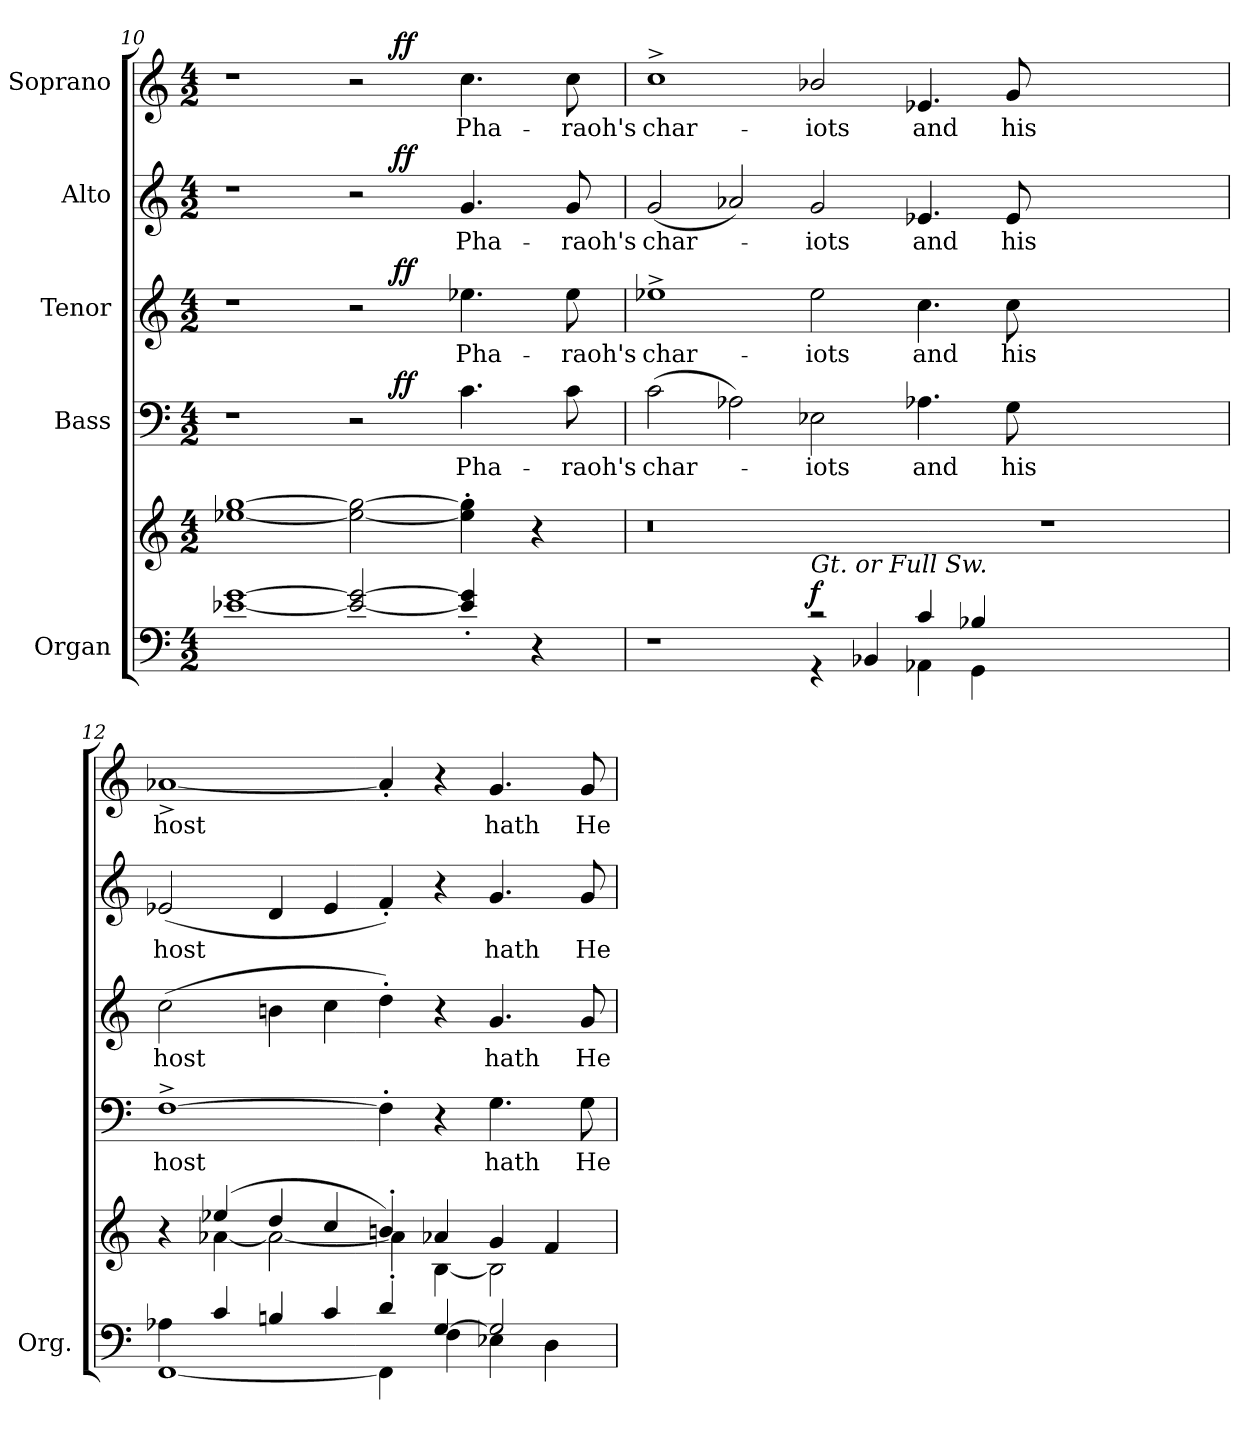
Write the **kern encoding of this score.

**kern	**kern	**dynam	**kern	**text	**dynam	**kern	**text	**dynam	**kern	**text	**dynam	**kern	**text	**dynam
*part5	*part5	*part5	*part4	*part4	*part4	*part3	*part3	*part3	*part2	*part2	*part2	*part1	*part1	*part1
*staff6	*staff5	*staff5/6	*staff4	*staff4	*staff4	*staff3	*staff3	*staff3	*staff2	*staff2	*staff2	*staff1	*staff1	*staff1
*I"Organ	*	*	*I"Bass	*	*	*I"Tenor	*	*	*I"Alto	*	*	*I"Soprano	*	*
*I'Org.	*	*	*	*	*	*	*	*	*	*	*	*	*	*
*clefF4	*clefG2	*	*clefF4	*	*	*clefG2	*	*	*clefG2	*	*	*clefG2	*	*
*	*	*	*	*	*	*ITrd7c12	*	*	*	*	*	*	*	*
*k[]	*k[]	*	*k[]	*	*	*k[]	*	*	*k[]	*	*	*k[]	*	*
*C:	*C:	*	*C:	*	*	*C:	*	*	*C:	*	*	*C:	*	*
*M4/2	*M4/2	*	*M4/2	*	*	*M4/2	*	*	*M4/2	*	*	*M4/2	*	*
=10	=10	=10	=10	=10	=10	=10	=10	=10	=10	=10	=10	=10	=10	=10
*	*	*	*^	*	*	*^	*	*	*^	*	*	*^	*	*
[1e-Xi [1gi	[1ee-Xi [1ggi	.	1r	1ryy	.	.	1r	1ryy	.	.	1r	1ryy	.	.	1r	1ryy	.	.
2e-i/_ 2gi_	2ee-i\_ 2ggi_	.	2r	8ryy	.	.	2r	8ryy	.	.	2r	8ryy	.	.	2r	8ryy	.	.
.	.	.	.	128...ryy	.	.	.	128...ryy	.	.	.	128...ryy	.	.	.	128...ryy	.	.
.	.	.	.	2ryy	.	ff	.	2ryy	.	ff	.	2ryy	.	ff	.	2ryy	.	ff
!	!	!	!	!	!LO:LY:b:color=#000000	!	!	!	!	!	!	!	!	!	!	!	!	!
!	!	!	!	!	!	!	!	!	!LO:LY:b:color=#000000	!	!	!	!	!	!	!	!	!
!	!	!	!	!	!	!	!	!	!	!	!	!	!LO:LY:b:color=#000000	!	!	!	!	!
!	!	!	!	!	!	!	!	!	!	!	!	!	!	!	!	!	!LO:LY:b:color=#000000	!
4e-i/]' 4gi]'	4ee-i\]' 4ggi]'	.	4.ci\	.	Pha-	.	4.e-Xi\	.	Pha-	.	4.gi/	.	Pha-	.	4.cci\	.	Pha-	.
.	.	.	.	4ryy	.	.	.	4ryy	.	.	.	4ryy	.	.	.	4ryy	.	.
4r	4r	.	.	.	.	.	.	.	.	.	.	.	.	.	.	.	.	.
!	!	!	!	!	!LO:LY:b:color=#000000	!	!	!	!	!	!	!	!	!	!	!	!	!
!	!	!	!	!	!	!	!	!	!LO:LY:b:color=#000000	!	!	!	!	!	!	!	!	!
!	!	!	!	!	!	!	!	!	!	!	!	!	!LO:LY:b:color=#000000	!	!	!	!	!
!	!	!	!	!	!	!	!	!	!	!	!	!	!	!	!	!	!LO:LY:b:color=#000000	!
.	.	.	8ci\	.	-raoh's	.	8e-i\	.	-raoh's	.	8gi/	.	-raoh's	.	8cci\	.	-raoh's	.
.	.	.	.	16ryy	.	.	.	16ryy	.	.	.	16ryy	.	.	.	16ryy	.	.
.	.	.	.	32ryy	.	.	.	32ryy	.	.	.	32ryy	.	.	.	32ryy	.	.
.	.	.	.	64ryy	.	.	.	64ryy	.	.	.	64ryy	.	.	.	64ryy	.	.
.	.	.	.	1024ryy	.	.	.	1024ryy	.	.	.	1024ryy	.	.	.	1024ryy	.	.
=11	=11	=11	=11	=11	=11	=11	=11	=11	=11	=11	=11	=11	=11	=11	=11	=11	=11	=11
*^	*	*	*	*	*	*	*	*	*	*	*	*	*	*	*	*	*	*
!	!	!LO:N:vis=1	!	!	!	!	!	!	!	!	!	!	!	!	!	!	!	!	!
*	*	*	*	*v	*v	*	*	*	*	*	*	*v	*v	*	*	*v	*v	*	*
*	*	*	*	*	*	*	*v	*v	*	*	*	*	*	*	*	*
*	*	*	*	*^	*	*	*^	*	*	*^	*	*	*^	*	*
!	!	!	!	!	!	!LO:LY:b:color=#000000	!	!	!	!	!	!	!	!	!	!	!	!	!
*	*	*	*	*v	*v	*	*	*	*	*	*	*v	*v	*	*	*v	*v	*	*
*	*	*	*	*	*	*	*v	*v	*	*	*	*	*	*	*	*
*	*	*	*	*^	*	*	*^	*	*	*^	*	*	*^	*	*
!	!	!	!	!	!	!	!	!	!	!LO:LY:b:color=#000000	!	!	!	!	!	!	!	!	!
*	*	*	*	*v	*v	*	*	*	*	*	*	*v	*v	*	*	*v	*v	*	*
*	*	*	*	*	*	*	*v	*v	*	*	*	*	*	*	*	*
*	*	*	*	*^	*	*	*^	*	*	*^	*	*	*^	*	*
!	!	!	!	!	!	!	!	!	!	!	!	!	!	!LO:LY:b:color=#000000	!	!	!	!	!
*	*	*	*	*v	*v	*	*	*	*	*	*	*v	*v	*	*	*v	*v	*	*
*	*	*	*	*	*	*	*v	*v	*	*	*	*	*	*	*	*
*	*	*	*	*^	*	*	*^	*	*	*^	*	*	*^	*	*
!	!	!	!	!	!	!	!	!	!	!	!	!	!	!	!	!	!	!LO:LY:b:color=#000000	!
*	*	*	*	*v	*v	*	*	*	*	*	*	*v	*v	*	*	*v	*v	*	*
*	*	*^	*	*	*	*	*v	*v	*	*	*	*	*	*	*	*
1r	1ryy	0r	1ryy	.	(2ci\	char-	.	1e-X^i	char-	.	(2gi/	char-	.	1cc^i	char-	.
.	.	.	.	.	2A-Xi\)	.	.	.	.	.	2a-Xi/)	.	.	.	.	.
!	!	!	!	!	!	!LO:LY:b:color=#000000	!	!	!	!	!	!	!	!	!	!
!	!	!	!	!	!	!	!	!	!LO:LY:b:color=#000000	!	!	!	!	!	!	!
!	!	!	!	!	!	!	!	!	!	!	!	!LO:LY:b:color=#000000	!	!	!	!
!	!	!	!LO:TX:b:i:t=Gt. or Full Sw.	!	!	!	!	!	!	!	!	!	!	!	!	!
!	!	!	!	!	!	!	!	!	!	!	!	!	!	!	!LO:LY:b:color=#000000	!
2r	4r	.	0.ryy	f	2E-Xi\	-iots	.	2e-i\	-iots	.	2gi/	-iots	.	2b-Xi/	-iots	.
.	4BB-Xi/	.	.	.	.	.	.	.	.	.	.	.	.	.	.	.
!	!	!	!	!	!	!LO:LY:b:color=#000000	!	!	!	!	!	!	!	!	!	!
!	!	!	!	!	!	!	!	!	!LO:LY:b:color=#000000	!	!	!	!	!	!	!
!	!	!	!	!	!	!	!	!	!	!	!	!LO:LY:b:color=#000000	!	!	!	!
!	!	!	!	!	!	!	!	!	!	!	!	!	!	!	!LO:LY:b:color=#000000	!
4ci/	4AA-Xi\	.	.	.	4.A-Xi\	and	.	4.ci\	and	.	4.e-Xi/	and	.	4.e-Xi/	and	.
4B-Xi/	4GGi\	.	.	.	.	.	.	.	.	.	.	.	.	.	.	.
!	!	!	!	!	!	!LO:LY:b:color=#000000	!	!	!	!	!	!	!	!	!	!
!	!	!	!	!	!	!	!	!	!LO:LY:b:color=#000000	!	!	!	!	!	!	!
!	!	!	!	!	!	!	!	!	!	!	!	!LO:LY:b:color=#000000	!	!	!	!
!	!	!	!	!	!	!	!	!	!	!	!	!	!	!	!LO:LY:b:color=#000000	!
.	.	.	.	.	8Gi\	his	.	8ci\	his	.	8e-i/	his	.	8gi/	his	.
!	!	!LO:N:vis=1	!	!	!	!	!	!	!	!	!	!	!	!	!	!
0ryy	0ryy	0r	.	.	0ryy	.	.	0ryy	.	.	0ryy	.	.	0ryy	.	.
=12	=12	=12	=12	=12	=12	=12	=12	=12	=12	=12	=12	=12	=12	=12	=12	=12
!	!	!	!	!	!	!LO:LY:b:color=#000000	!	!	!	!	!	!	!	!	!	!
!	!	!	!	!	!	!	!	!	!LO:LY:b:color=#000000	!	!	!	!	!	!	!
!	!	!	!	!	!	!	!	!	!	!	!	!LO:LY:b:color=#000000	!	!	!	!
!	!	!	!	!	!	!	!	!	!	!	!	!	!	!	!LO:LY:b:color=#000000	!
4A-Xi\	[1FFi	4r	4ryy	.	[1F^i	host	.	(2ci\	host	.	(2e-Xi/	host	.	[1a-X^i	host	.
4ci/	.	(4ee-Xi/	[4a-Xi\	.	.	.	.	.	.	.	.	.	.	.	.	.
4Bni/	.	4ddi/	2a-i\_	.	.	.	.	4Bni\	.	.	4di/	.	.	.	.	.
4ci/	.	4cci/	.	.	.	.	.	4ci\	.	.	4e-i/	.	.	.	.	.
4d'i/	4FFi\]	4bn'i/)	4a-i\]	.	4F'i\]	.	.	4d'i\)	.	.	4f'i/)	.	.	4a-'i/]	.	.
[4Gi/	4Fi\	4a-Xi/	[4Bi\	.	4r	.	.	4r	.	.	4r	.	.	4r	.	.
!	!	!	!	!	!	!LO:LY:b:color=#000000	!	!	!	!	!	!	!	!	!	!
!	!	!	!	!	!	!	!	!	!LO:LY:b:color=#000000	!	!	!	!	!	!	!
!	!	!	!	!	!	!	!	!	!	!	!	!LO:LY:b:color=#000000	!	!	!	!
!	!	!	!	!	!	!	!	!	!	!	!	!	!	!	!LO:LY:b:color=#000000	!
2Gi/]	4E-Xi\	4gi/	2Bi\]	.	4.Gi\	hath	.	4.Gi/	hath	.	4.gi/	hath	.	4.gi/	hath	.
.	4Di\	4fi/	.	.	.	.	.	.	.	.	.	.	.	.	.	.
!	!	!	!	!	!	!LO:LY:b:color=#000000	!	!	!	!	!	!	!	!	!	!
!	!	!	!	!	!	!	!	!	!LO:LY:b:color=#000000	!	!	!	!	!	!	!
!	!	!	!	!	!	!	!	!	!	!	!	!LO:LY:b:color=#000000	!	!	!	!
!	!	!	!	!	!	!	!	!	!	!	!	!	!	!	!LO:LY:b:color=#000000	!
.	.	.	.	.	8Gi\	He	.	8Gi/	He	.	8gi/	He	.	8gi/	He	.
*v	*v	*	*	*	*	*	*	*	*	*	*	*	*	*	*	*
*	*v	*v	*	*	*	*	*	*	*	*	*	*	*	*	*
=	=	=	=	=	=	=	=	=	=	=	=	=	=	=
*-	*-	*-	*-	*-	*-	*-	*-	*-	*-	*-	*-	*-	*-	*-
